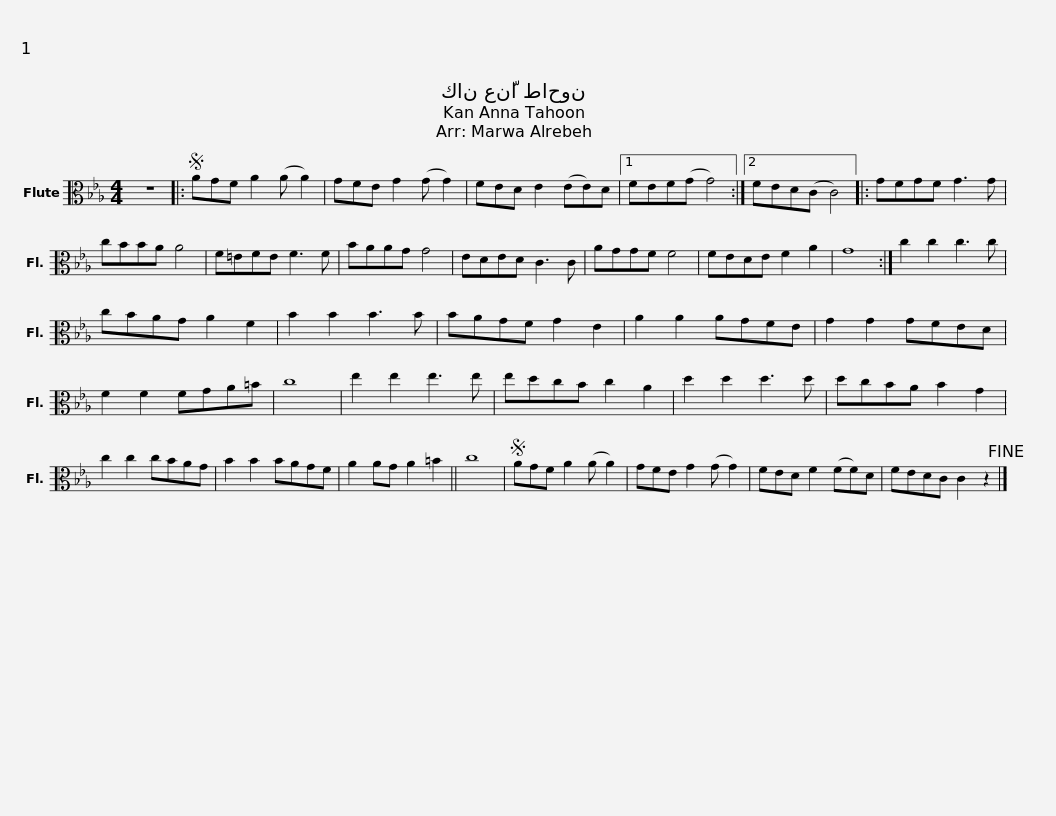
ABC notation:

X:1
L:1/8
M:4/4
I:linebreak $
K:Eb
V:1 alto
V:1
 z8 |:S AGF A2 (A A2) | GFE G2 (G G2) | FED E2 (EE)D |1 FEF(G G4) :|2 %5
 FED(C C4) |:$ GFGF G3 G | cBBA A4 | F=EFE F3 F | BAAG G4 | %10
 EDED C3 C | AGGF F4 |$ FEDE F2 A2 | G8 :| c2 c2 c3 c | %15
 cBAG A2 F2 | B2 B2 B3 B | BAGF G2 E2 | A2 A2 AGFE |$ G2 G2 GFED | %20
 F2 F2 FGA=B | c8 | e2 e2 e3 e | edcB c2 A2 | d2 d2 d3 d | %25
 dcBA B2 G2 |$ c2 c2 cBAG | B2 B2 BAGF | A2 AG A2 =B2 || c8 | %30
S AGF A2 (A A2) | GFE G2 (G G2) | FED F2 (FF)D |$ FEDC C2 z2!fine! |] %34
